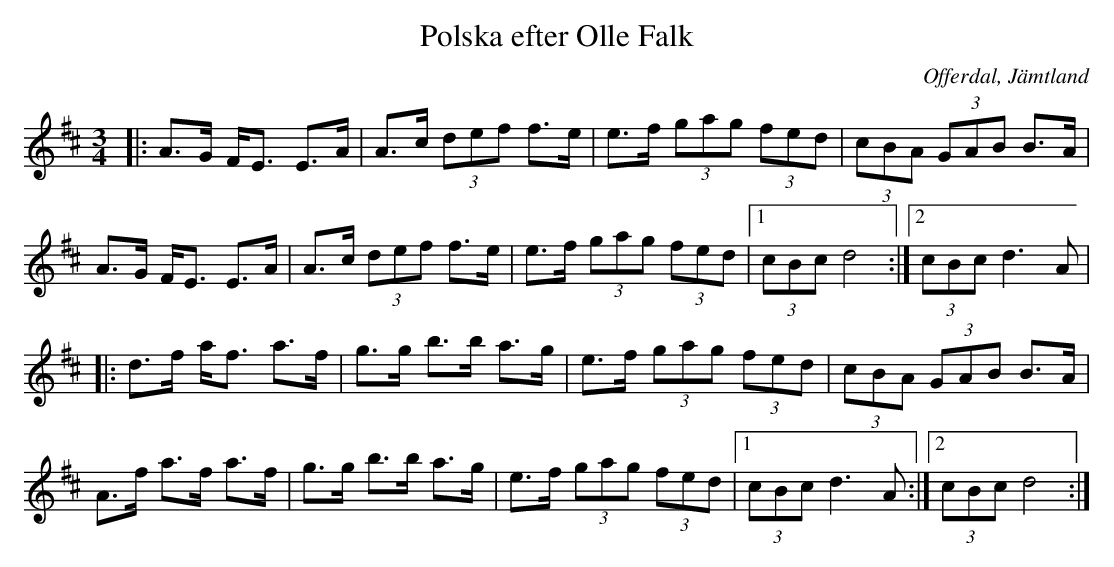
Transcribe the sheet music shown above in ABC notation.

X:1
T:Polska efter Olle Falk
O:Offerdal, Jämtland
M:3/4
L:1/8
K:D
|: A>G F<E E>A | A>c (3def f>e | e>f (3gag (3fed | (3cBA (3GAB B>A |
A>G F<E E>A | A>c (3def f>e | e>f (3gag (3fed |1 (3cBc d4 :|2 (3cBc d3 A |
|:d>f a<f a>f | g>g b>b a>g | e>f (3gag (3fed | (3cBA (3GAB B>A |
A>f a>f a>f | g>g b>b a>g | e>f (3gag (3fed |1 (3cBc d3 A :|2 (3cBc d4 :|
